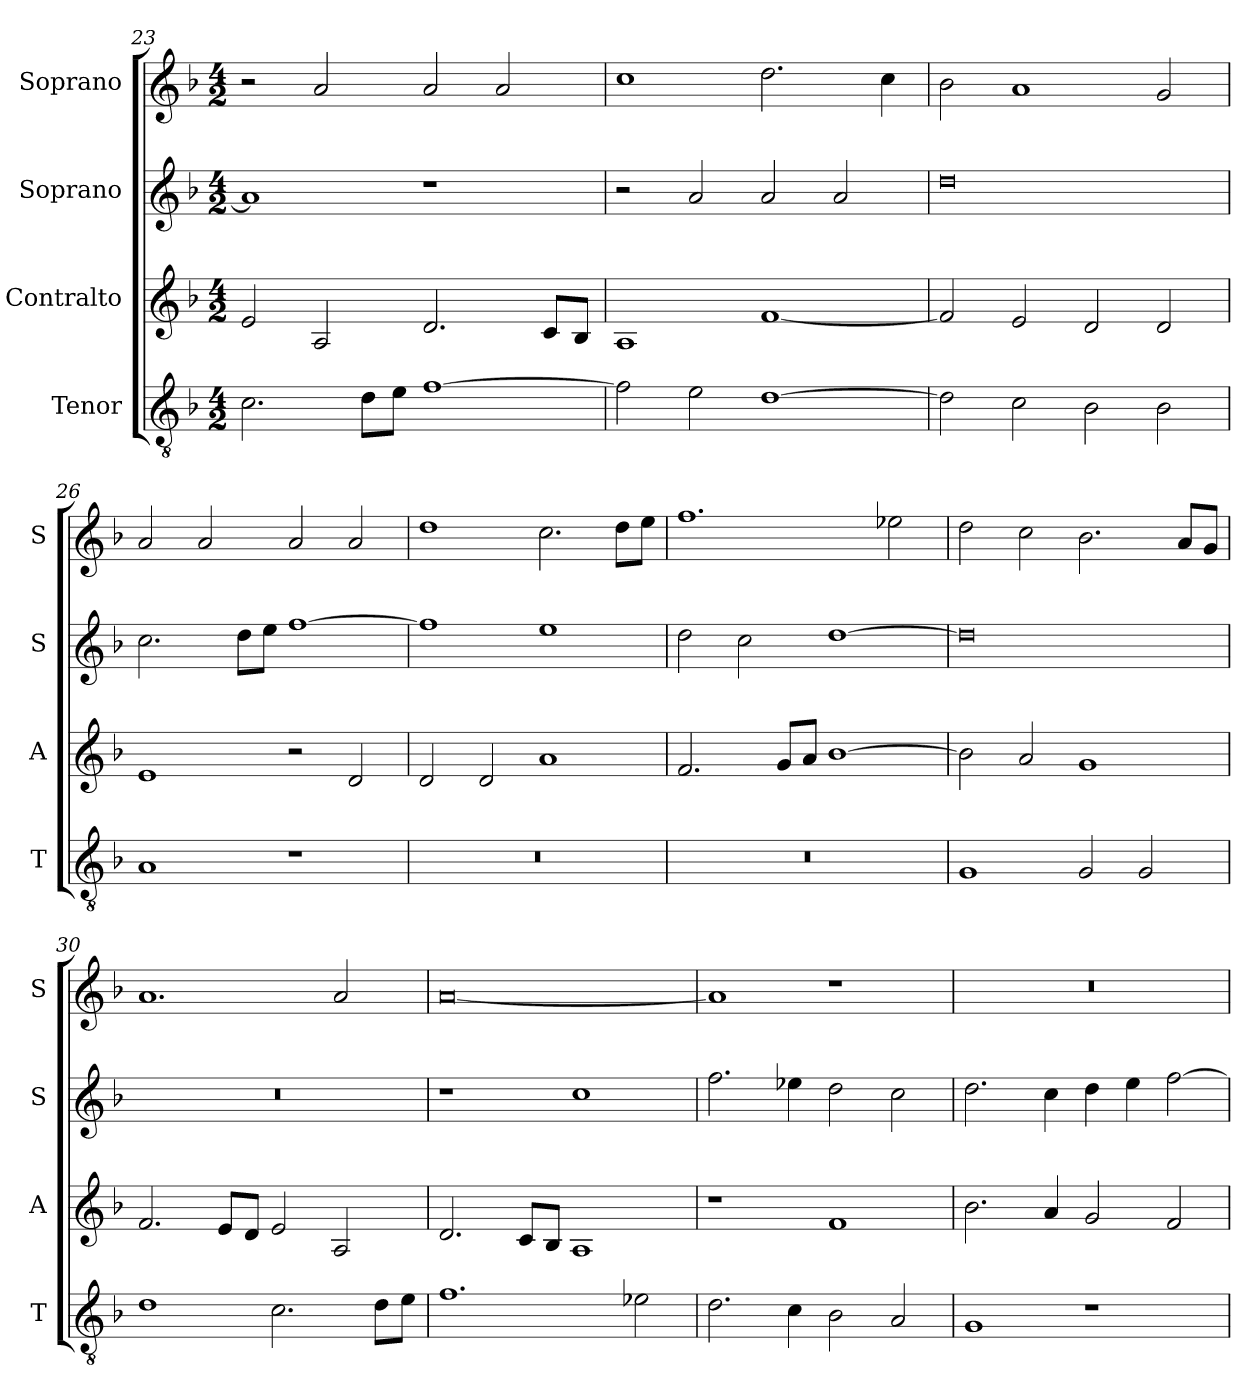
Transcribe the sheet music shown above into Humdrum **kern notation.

**kern	**kern	**kern	**kern
*part4	*part3	*part2	*part1
*staff4	*staff3	*staff2	*staff1
*I"Tenor	*I"Contralto	*I"Soprano	*I"Soprano
*I'T	*I'A	*I'S	*I'S
*clefGv2	*clefG2	*clefG2	*clefG2
*k[b-]	*k[b-]	*k[b-]	*k[b-]
*G:dor	*G:dor	*G:dor	*G:dor
*M4/2	*M4/2	*M4/2	*M4/2
=23	=23	=23	=23
2.c	2e	1a]	2r
.	2A	.	2a
8d\L	.	.	.
8e\J	.	.	.
[1f	2.d	1r	2a
.	.	.	2a
.	8c/L	.	.
.	8B-/J	.	.
=24	=24	=24	=24
2f]	1A	2r	1cc
2e	.	2a	.
[1d	[1f	2a	2.dd
.	.	2a	.
.	.	.	4cc
=25	=25	=25	=25
2d]	2f]	0dd	2b-
2c	2e	.	1a
2B-	2d	.	.
2B-	2d	.	2g
=26	=26	=26	=26
1A	1e	2.cc	2a
.	.	.	2a
.	.	8dd\L	.
.	.	8ee\J	.
1r	2r	[1ff	2a
.	2d	.	2a
=27	=27	=27	=27
0r	2d	1ff]	1dd
.	2d	.	.
.	1a	1ee	2.cc
.	.	.	8dd\L
.	.	.	8ee\J
=28	=28	=28	=28
0r	2.f	2dd	1.ff
.	.	2cc	.
.	8g/L	.	.
.	8a/J	.	.
.	[1b-	[1dd	.
.	.	.	2ee-X
=29	=29	=29	=29
1G	2b-]	0dd]	2dd
.	2a	.	2cc
2G	1g	.	2.b-
2G	.	.	.
.	.	.	8a/L
.	.	.	8g/J
=30	=30	=30	=30
1d	2.f	0r	1.a
.	8e/L	.	.
.	8d/J	.	.
2.c	2e	.	.
.	2A	.	2a
8d\L	.	.	.
8e\J	.	.	.
=31	=31	=31	=31
1.f	2.d	1r	[0a
.	8c/L	.	.
.	8B-/J	.	.
.	1A	1cc	.
2e-X	.	.	.
=32	=32	=32	=32
2.d	1r	2.ff	1a]
4c	.	4ee-X	.
2B-	1f	2dd	1r
2A	.	2cc	.
=33	=33	=33	=33
1G	2.b-	2.dd	0r
.	4a	4cc	.
1r	2g	4dd	.
.	.	4ee	.
.	2f	[2ff	.
=	=	=	=
*-	*-	*-	*-
